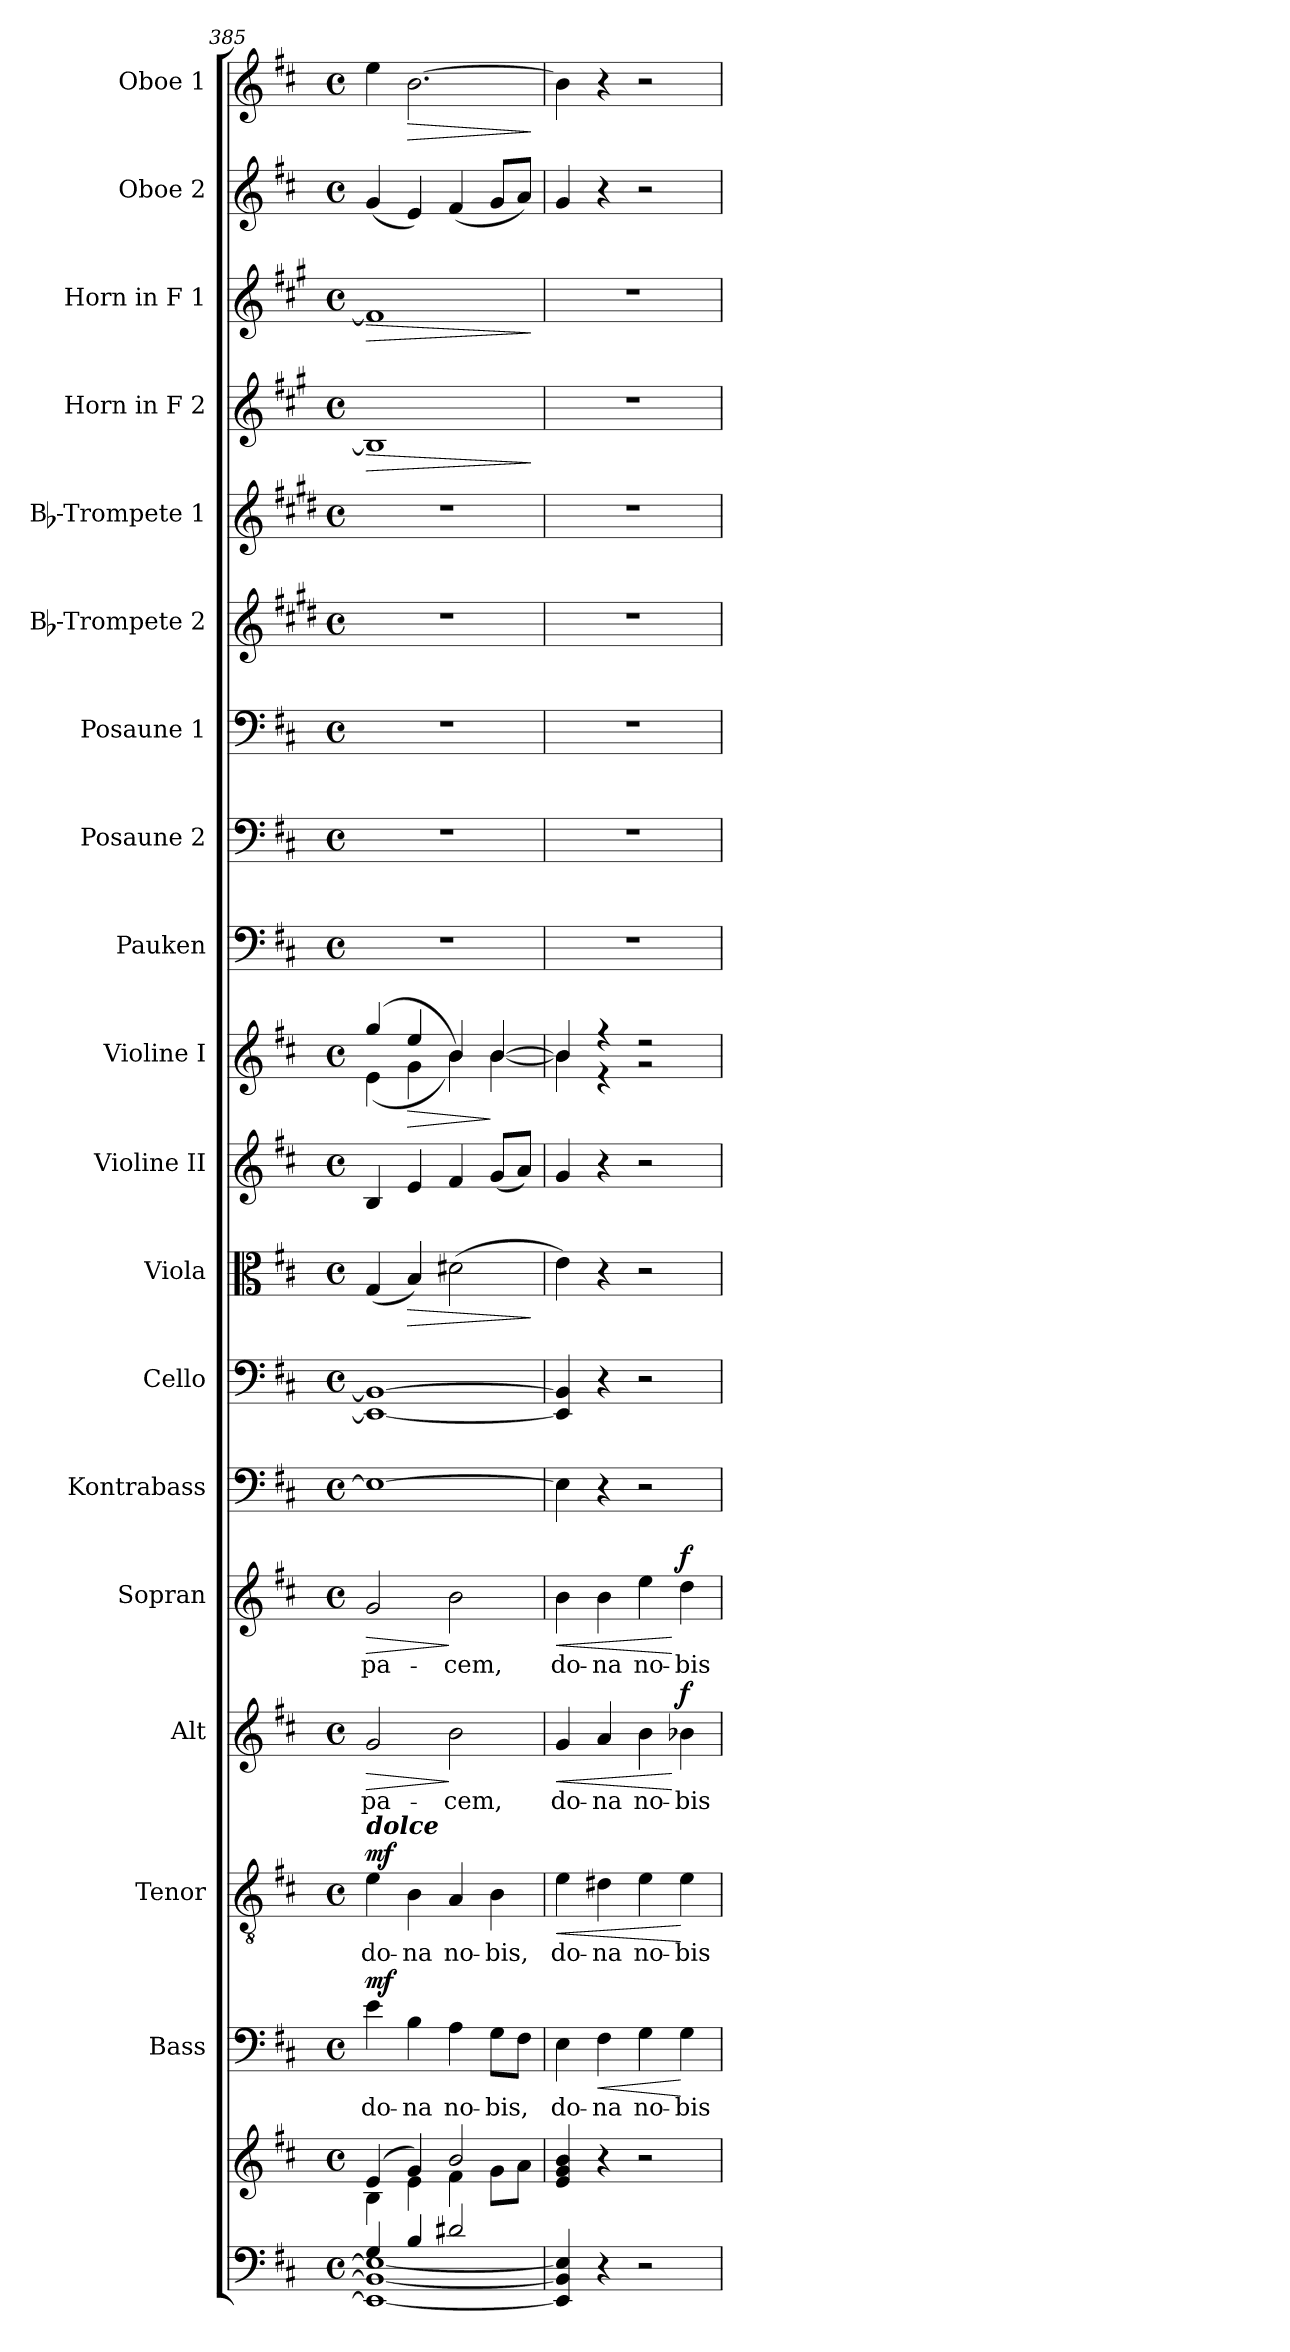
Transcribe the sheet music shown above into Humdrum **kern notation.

**kern	**kern	**kern	**text	**dynam	**kern	**text	**dynam	**kern	**text	**dynam	**kern	**text	**dynam	**kern	**kern	**kern	**dynam	**kern	**kern	**dynam	**kern	**kern	**kern	**kern	**kern	**kern	**dynam	**kern	**dynam	**kern	**kern	**dynam
*part19	*part19	*part18	*part18	*part18	*part17	*part17	*part17	*part16	*part16	*part16	*part15	*part15	*part15	*part14	*part13	*part12	*part12	*part11	*part10	*part10	*part9	*part8	*part7	*part6	*part5	*part4	*part4	*part3	*part3	*part2	*part1	*part1
*staff20	*staff19	*staff18	*staff18	*staff18	*staff17	*staff17	*staff17	*staff16	*staff16	*staff16	*staff15	*staff15	*staff15	*staff14	*staff13	*staff12	*staff12	*staff11	*staff10	*staff10	*staff9	*staff8	*staff7	*staff6	*staff5	*staff4	*staff4	*staff3	*staff3	*staff2	*staff1	*staff1
*	*	*I"Bass	*	*	*I"Tenor	*	*	*I"Alt	*	*	*I"Sopran	*	*	*I"Kontrabass	*I"Cello	*I"Viola	*	*I"Violine II	*I"Violine I	*	*I"Pauken	*I"Posaune 2	*I"Posaune 1	*I"Bb-Trompete 2	*I"Bb-Trompete 1	*I"Horn in F 2	*	*I"Horn in F 1	*	*I"Oboe 2	*I"Oboe 1	*
*	*	*I'B.	*	*	*I'T.	*	*	*I'A.	*	*	*I'S.	*	*	*I'Kb.	*	*I'Vla.	*	*I'Vl. II	*I'Vl. I	*	*I'Pk.	*I'Pos. 2	*I'Pos. 1	*I'Bb Trp. 2	*I'Bb Trp. 1	*	*	*	*	*I'Ob. 2	*I'Ob. 1	*
!!LO:PB:g=z
*clefF4	*clefG2	*clefF4	*	*	*clefGv2	*	*	*clefG2	*	*	*clefG2	*	*	*clefF4	*clefF4	*clefC3	*	*clefG2	*clefG2	*	*clefF4	*clefF4	*clefF4	*clefG2	*clefG2	*clefG2	*	*clefG2	*	*clefG2	*clefG2	*
*	*	*	*	*	*	*	*	*	*	*	*	*	*	*ITrd7c12	*	*	*	*	*	*	*	*	*	*ITrd1c2	*ITrd1c2	*ITrd4c7	*	*ITrd4c7	*	*	*	*
*k[f#c#]	*k[f#c#]	*k[f#c#]	*	*	*k[f#c#]	*	*	*k[f#c#]	*	*	*k[f#c#]	*	*	*k[f#c#]	*k[f#c#]	*k[f#c#]	*	*k[f#c#]	*k[f#c#]	*	*k[f#c#]	*k[f#c#]	*k[f#c#]	*k[f#c#]	*k[f#c#]	*k[f#c#]	*	*k[f#c#]	*	*k[f#c#]	*k[f#c#]	*
*D:	*D:	*D:	*	*	*D:	*	*	*D:	*	*	*D:	*	*	*D:	*D:	*D:	*	*D:	*D:	*	*D:	*D:	*D:	*D:	*D:	*D:	*	*D:	*	*D:	*D:	*
*M4/4	*M4/4	*M4/4	*	*	*M4/4	*	*	*M4/4	*	*	*M4/4	*	*	*M4/4	*M4/4	*M4/4	*	*M4/4	*M4/4	*	*M4/4	*M4/4	*M4/4	*M4/4	*M4/4	*M4/4	*	*M4/4	*	*M4/4	*M4/4	*
*met(c)	*met(c)	*met(c)	*	*	*met(c)	*	*	*met(c)	*	*	*met(c)	*	*	*met(c)	*met(c)	*met(c)	*	*met(c)	*met(c)	*	*met(c)	*met(c)	*met(c)	*met(c)	*met(c)	*met(c)	*	*met(c)	*	*met(c)	*met(c)	*
=385	=385	=385	=385	=385	=385	=385	=385	=385	=385	=385	=385	=385	=385	=385	=385	=385	=385	=385	=385	=385	=385	=385	=385	=385	=385	=385	=385	=385	=385	=385	=385	=385
*^	*^	*	*	*	*	*	*	*	*	*	*	*	*	*	*	*	*	*	*	*	*	*	*	*	*	*	*	*	*	*	*	*
!	!	!	!	!	!	!	!LO:TX:a:Bi:t=dolce	!	!	!	!	!	!	!	!	!	!	!	!	!	!	!	!	!	!	!	!	!	!	!	!	!	!	!
!	!	!	!	!	!LO:LY:b	!LO:DY:a	!	!LO:LY:b	!LO:DY:a	!	!LO:LY:b	!LO:HP:b	!	!LO:LY:b	!LO:HP:b	!	!	!	!	!	!	!	!	!	!	!	!	!	!LO:HP:b	!	!LO:HP:b	!	!	!
*	*	*	*	*	*	*	*	*	*	*	*	*	*	*	*	*	*	*	*	*	*^	*	*	*	*	*	*	*	*	*	*	*	*	*
4G/	1EE_ 1BB_ 1E_	(4e/	4B\	4e\	do-	mf	4e\	do-	mf	2g/	pa-	>	2g/	pa-	>	1EE_	1EE_ 1BB_	(<4G/	.	4B/	(4gg/	(<4e\	.	1r	1r	1r	1r	1r	1E]	>	1B]	>	(<4g/	4ee\	.
!	!	!	!	!	!LO:LY:b	!	!	!LO:LY:b	!	!	!	!	!	!	!	!	!	!	!LO:HP:b	!	!	!	!LO:HP:b	!	!	!	!	!	!	!	!	!	!	!	!LO:HP:b
4B/	.	4g/)	4e\	4B\	-na	.	4B\	-na	.	.	.	.	.	.	.	.	.	4B/)	>	4e/	4ee/	4g\	>	.	.	.	.	.	.	.	.	.	4e/)	[2.b\	>
!	!	!	!	!	!LO:LY:b	!	!	!LO:LY:b	!	!	!LO:LY:b	!	!	!LO:LY:b	!	!	!	!	!	!	!	!	!	!	!	!	!	!	!	!	!	!	!	!	!
2d#X/	.	2b/	4f#\	4A\	no-	.	4A/	no-	.	2b\	-cem,	]	2b\	-cem,	]	.	.	(>2d#X\	.	4f#/	4b/	4b\))	.	.	.	.	.	.	.	.	.	.	(<4f#/	.	.
!	!	!	!	!	!LO:LY:b	!	!	!LO:LY:b	!	!	!	!	!	!	!	!	!	!	!	!	!	!	!	!	!	!	!	!	!	!	!	!	!	!	!
.	.	.	8g\L	8G\L	-bis,	.	4B\	-bis,	.	.	.	.	.	.	.	.	.	.	.	(<8g/L	[>4b/	[<4b\	]	.	.	.	.	.	.	.	.	.	8g/L	.	.
.	.	.	8a\J	8F#\J	.	.	.	.	.	.	.	.	.	.	.	.	.	.	.	8a/J)	.	.	.	.	.	.	.	.	.	.	.	.	8a/J)	.	.
*v	*v	*	*	*	*	*	*	*	*	*	*	*	*	*	*	*	*	*	*	*	*v	*v	*	*	*	*	*	*	*	*	*	*	*	*	*
*	*v	*v	*	*	*	*	*	*	*	*	*	*	*	*	*	*	*	*	*	*	*	*	*	*	*	*	*	*	*	*	*	*	*
.	.	.	.	.	.	.	.	.	.	.	.	.	.	.	.	.	]	.	.	.	.	.	.	.	.	.	]	.	]	.	.	]
=386	=386	=386	=386	=386	=386	=386	=386	=386	=386	=386	=386	=386	=386	=386	=386	=386	=386	=386	=386	=386	=386	=386	=386	=386	=386	=386	=386	=386	=386	=386	=386	=386
!	!	!	!LO:LY:b	!	!	!LO:LY:b	!LO:HP:b	!	!LO:LY:b	!LO:HP:b	!	!LO:LY:b	!LO:HP:b	!	!	!	!	!	!	!	!	!	!	!	!	!	!	!	!	!	!	!
*	*	*	*	*	*	*	*	*	*	*	*	*	*	*	*	*	*	*	*^	*	*	*	*	*	*	*	*	*	*	*	*	*
4EE/] 4BB/] 4E/]	4e/ 4g/ 4b/	4E\	do-	.	4e\	do-	<	4g/	do-	<	4b\	do-	<	4EE\]	4EE/] 4BB/]	4e\)	.	4g/	4b/]	4b\]	.	1r	1r	1r	1r	1r	1r	.	1r	.	4g/	4b\]	.
!	!	!	!LO:LY:b	!LO:HP:b	!	!LO:LY:b	!	!	!LO:LY:b	!	!	!LO:LY:b	!	!	!	!	!	!	!	!	!	!	!	!	!	!	!	!	!	!	!	!	!
4r	4r	4F#\	-na	<	4d#X\	-na	.	4a/	-na	.	4b\	-na	.	4r	4r	4r	.	4r	4r	4r	.	.	.	.	.	.	.	.	.	.	4r	4r	.
!	!	!	!LO:LY:b	!	!	!LO:LY:b	!	!	!LO:LY:b	!	!	!LO:LY:b	!	!	!	!	!	!	!	!	!	!	!	!	!	!	!	!	!	!	!	!	!
2r	2r	4G\	no-	.	4e\	no-	.	4b\	no-	.	4ee\	no-	.	2r	2r	2r	.	2r	2r	2r	.	.	.	.	.	.	.	.	.	.	2r	2r	.
!	!	!	!LO:LY:b	!	!	!LO:LY:b	!	!	!LO:LY:b	!LO:DY:n=1:a	!	!LO:LY:b	!LO:DY:n=1:a	!	!	!	!	!	!	!	!	!	!	!	!	!	!	!	!	!	!	!	!
.	.	4G\	-bis	[	4e\	-bis	[	4b-X\	-bis	[ f	4dd\	-bis	[ f	.	.	.	.	.	.	.	.	.	.	.	.	.	.	.	.	.	.	.	.
*	*	*	*	*	*	*	*	*	*	*	*	*	*	*	*	*	*	*	*v	*v	*	*	*	*	*	*	*	*	*	*	*	*	*
=	=	=	=	=	=	=	=	=	=	=	=	=	=	=	=	=	=	=	=	=	=	=	=	=	=	=	=	=	=	=	=	=
*-	*-	*-	*-	*-	*-	*-	*-	*-	*-	*-	*-	*-	*-	*-	*-	*-	*-	*-	*-	*-	*-	*-	*-	*-	*-	*-	*-	*-	*-	*-	*-	*-
